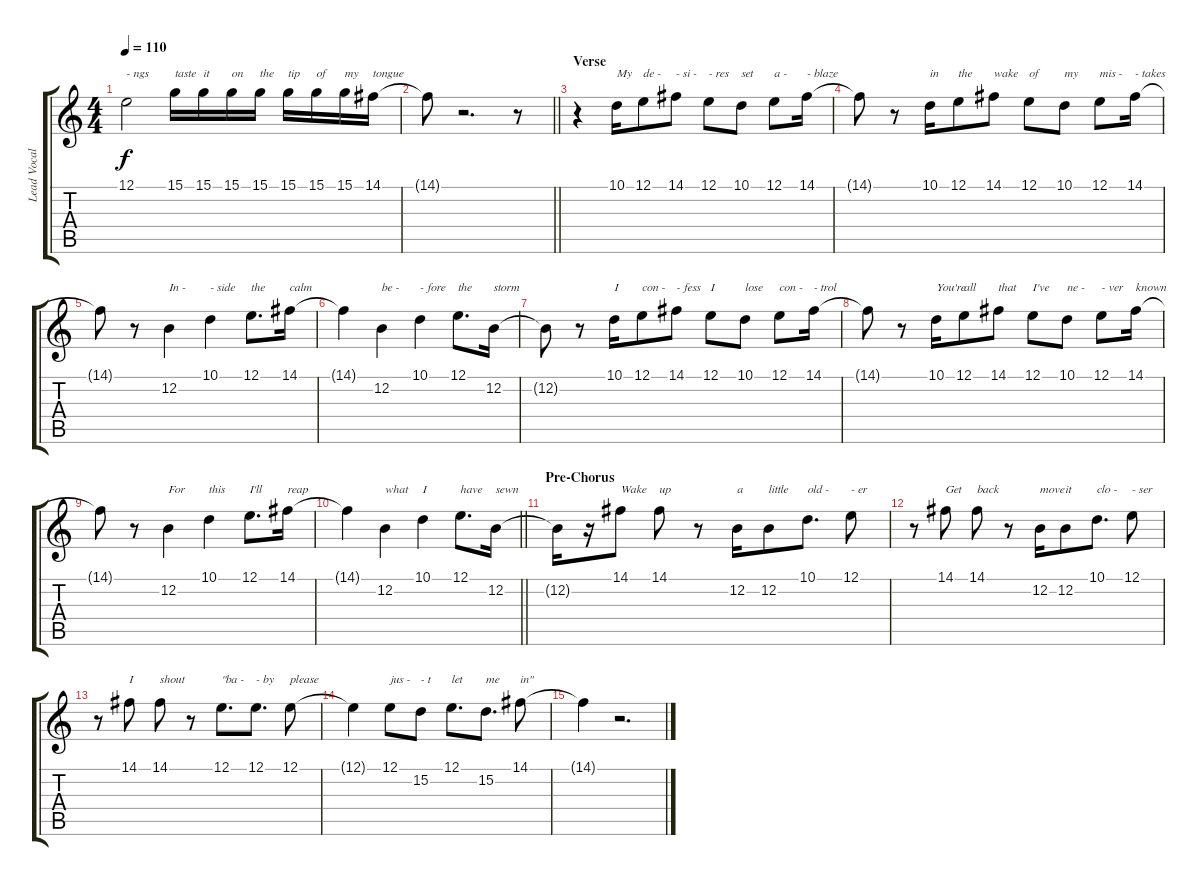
\track ("Lead Vocal" "Lead Vocal") {instrument lead1square}
\staff {score tabs}
\tuning (E4 B3 G3 D3 A2 E2) {hide}
\ts (4 4)
\tempo 110
\clef g2
\ks c
12.1{t}.2{txt "- ngs" dy f} 15.1.16{txt "taste"} 15.1.16{txt "it"} 15.1.16{txt "on"} 15.1.16{txt "the"} 15.1.16{txt "tip"} 15.1.16{txt "of"} 15.1.16{txt "my"} 14.1.16{txt "tongue"} |
\barLineRight lightlight
14.1{t}.8 r.2{d} r.8 |
\section ("" "Verse")
r.4 10.1.16{txt "My"} 12.1.8{txt "de -"} 14.1.8{txt "- si -"} 12.1.8{txt "- res"} 10.1.8{txt "set"} 12.1.8{txt "a -"} 14.1.16{txt "- blaze"} |
14.1{t}.8 r.8 10.1.16{txt "in"} 12.1.8{txt "the"} 14.1.8{txt "wake"} 12.1.8{txt "of"} 10.1.8{txt "my"} 12.1.8{txt "mis -"} 14.1.16{txt "- takes"} |
14.1{t}.8 r.8 12.2.4{txt "In -"} 10.1.4{txt "- side"} 12.1.8{d txt "the"} 14.1.16{txt "calm"} |
14.1{t}.4 12.2.4{txt "be -"} 10.1.4{txt "- fore"} 12.1.8{d txt "the"} 12.2.16{txt "storm"} |
12.2{t}.8 r.8 10.1.16{txt "I"} 12.1.8{txt "con -"} 14.1.8{txt "- fess"} 12.1.8{txt "I"} 10.1.8{txt "lose"} 12.1.8{txt "con -"} 14.1.16{txt "- trol"} |
14.1{t}.8 r.8 10.1.16{txt "You're"} 12.1.8{txt "all"} 14.1.8{txt "that"} 12.1.8{txt "I've"} 10.1.8{txt "ne -"} 12.1.8{txt "- ver"} 14.1.16{txt "known"} |
14.1{t}.8 r.8 12.2.4{txt "For"} 10.1.4{txt "this"} 12.1.8{d txt "I'll"} 14.1.16{txt "reap"} |
\barLineRight lightlight
14.1{t}.4 12.2.4{txt "what"} 10.1.4{txt "I"} 12.1.8{d txt "have"} 12.2.16{txt "sewn"} |
\section ("" "Pre-Chorus")
12.2{t}.16 r.16 14.1.8{txt "Wake"} 14.1.8{txt "up"} r.8 12.2.16{txt "a"} 12.2.8{txt "little"} 10.1.8{d txt "old -"} 12.1.8{txt "- er"} |
r.8 14.1.8{txt "Get"} 14.1.8{txt "back"} r.8 12.2.16{txt "move"} 12.2.8{txt "it"} 10.1.8{d txt "clo -"} 12.1.8{txt "- ser"} |
r.8 14.1.8{txt "I"} 14.1.8{txt "shout"} r.8 12.1.8{d txt "\"ba -"} 12.1.8{d txt "- by"} 12.1.8{txt "please"} |
12.1{t}.4 12.1.8{txt "jus -"} 15.2.8{txt "- t"} 12.1.8{d txt "let"} 15.2.8{d txt "me"} 14.1.8{txt "in\""} |
14.1{t}.4 r.2{d}
